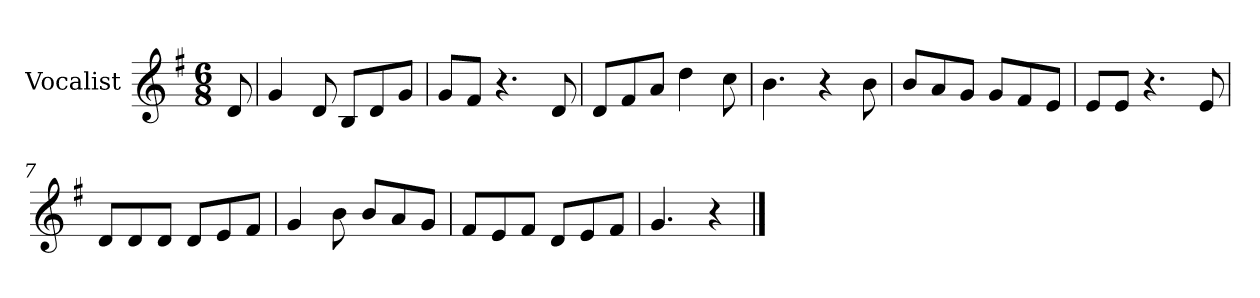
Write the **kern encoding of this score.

**kern
*part1
*staff1
*I"Vocalist
*k[f#]
*G:
*M6/8
=
8d
=1
4g
8d
8BL
8d
8gJ
=2
8gL
8f#J
4.r
8d
=3
8dL
8f#
8aJ
4dd
8cc
=4
4.b
4r
8b
=5
8bL
8a
8gJ
8gL
8f#
8eJ
=6
8eL
8eJ
4.r
8e
=7
8dL
8d
8dJ
8dL
8e
8f#J
=8
4g
8b
8bL
8a
8gJ
=9
8f#L
8e
8f#J
8dL
8e
8f#J
=10
4.g
4r
==
*-
